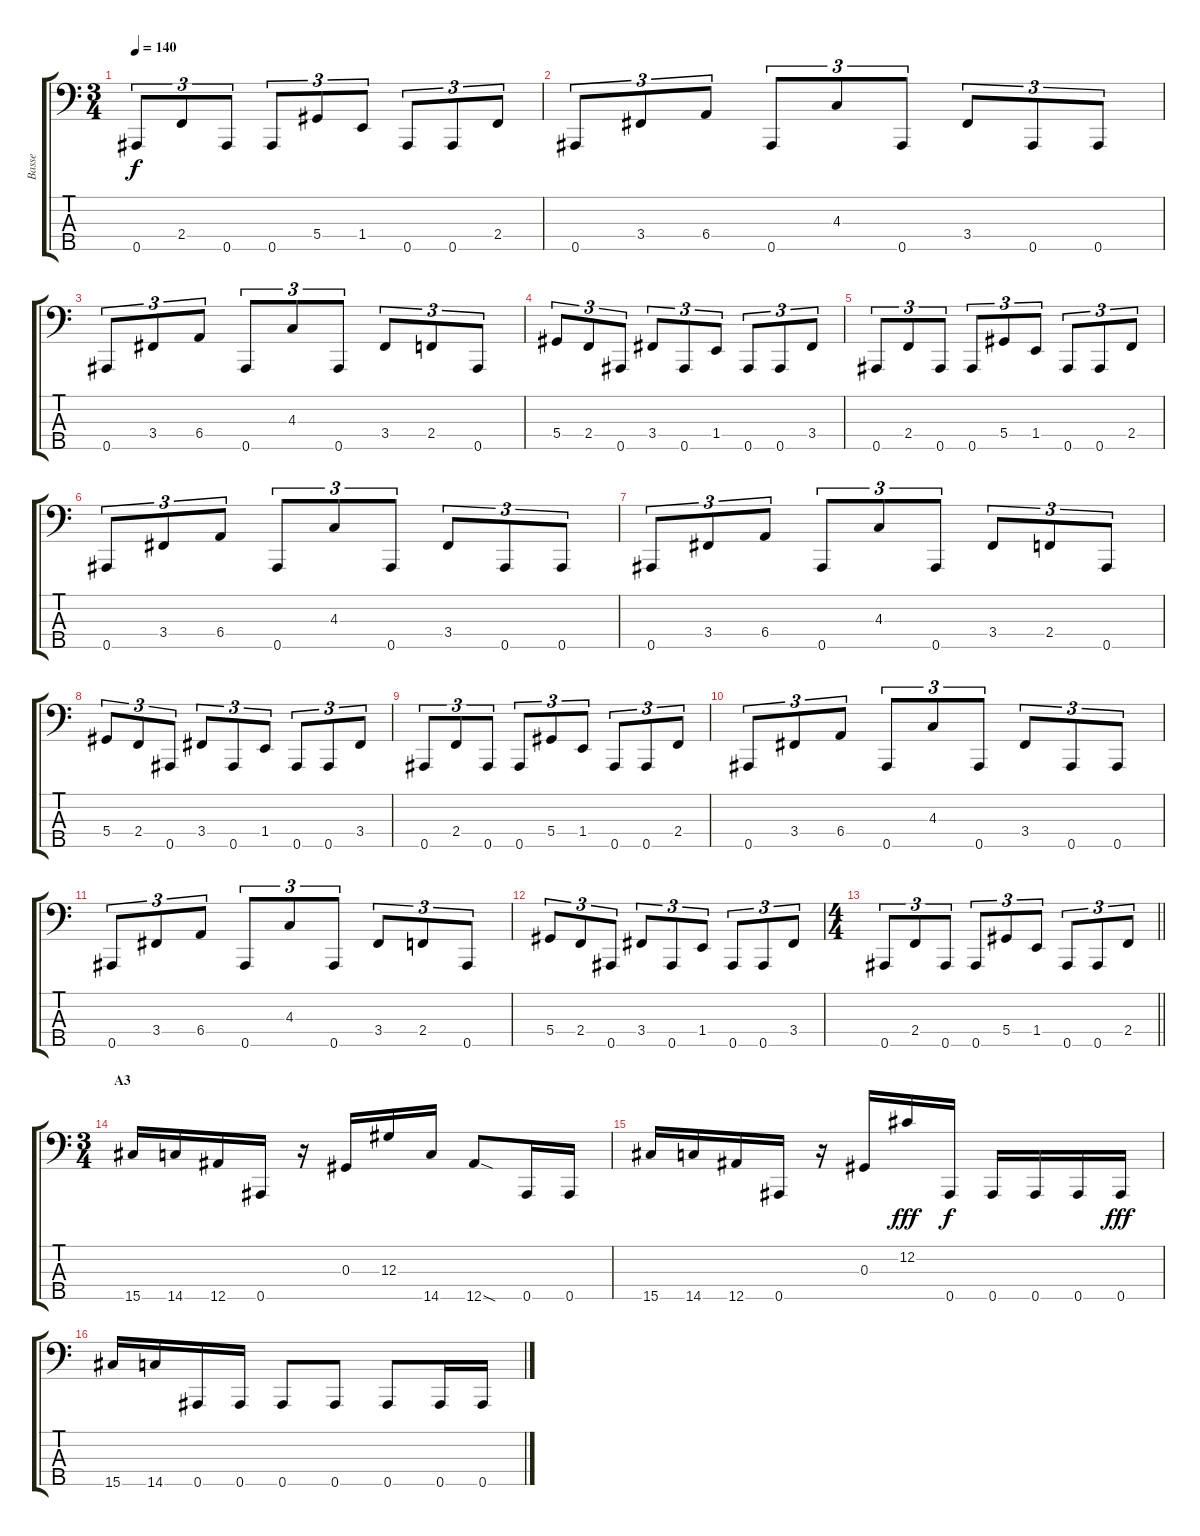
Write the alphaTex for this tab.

\track ("Basse" "Basse") {instrument electricbasspick}
\staff {score tabs}
\tuning (Gb2 Db2 Ab1 Eb1 Bb0) {hide}
\ts (3 4)
\tempo 140
\clef f4
\ks c
0.5.8{tu (3 2) dy f} 2.4.8{tu (3 2)} 0.5.8{tu (3 2)} 0.5.8{tu (3 2)} 5.4.8{tu (3 2)} 1.4.8{tu (3 2)} 0.5.8{tu (3 2)} 0.5.8{tu (3 2)} 2.4.8{tu (3 2)} |
0.5.8{tu (3 2)} 3.4.8{tu (3 2)} 6.4.8{tu (3 2)} 0.5.8{tu (3 2)} 4.3.8{tu (3 2)} 0.5.8{tu (3 2)} 3.4.8{tu (3 2)} 0.5.8{tu (3 2)} 0.5.8{tu (3 2)} |
0.5.8{tu (3 2)} 3.4.8{tu (3 2)} 6.4.8{tu (3 2)} 0.5.8{tu (3 2)} 4.3.8{tu (3 2)} 0.5.8{tu (3 2)} 3.4.8{tu (3 2)} 2.4.8{tu (3 2)} 0.5.8{tu (3 2)} |
5.4.8{tu (3 2)} 2.4.8{tu (3 2)} 0.5.8{tu (3 2)} 3.4.8{tu (3 2)} 0.5.8{tu (3 2)} 1.4.8{tu (3 2)} 0.5.8{tu (3 2)} 0.5.8{tu (3 2)} 3.4.8{tu (3 2)} |
0.5.8{tu (3 2)} 2.4.8{tu (3 2)} 0.5.8{tu (3 2)} 0.5.8{tu (3 2)} 5.4.8{tu (3 2)} 1.4.8{tu (3 2)} 0.5.8{tu (3 2)} 0.5.8{tu (3 2)} 2.4.8{tu (3 2)} |
0.5.8{tu (3 2)} 3.4.8{tu (3 2)} 6.4.8{tu (3 2)} 0.5.8{tu (3 2)} 4.3.8{tu (3 2)} 0.5.8{tu (3 2)} 3.4.8{tu (3 2)} 0.5.8{tu (3 2)} 0.5.8{tu (3 2)} |
0.5.8{tu (3 2)} 3.4.8{tu (3 2)} 6.4.8{tu (3 2)} 0.5.8{tu (3 2)} 4.3.8{tu (3 2)} 0.5.8{tu (3 2)} 3.4.8{tu (3 2)} 2.4.8{tu (3 2)} 0.5.8{tu (3 2)} |
5.4.8{tu (3 2)} 2.4.8{tu (3 2)} 0.5.8{tu (3 2)} 3.4.8{tu (3 2)} 0.5.8{tu (3 2)} 1.4.8{tu (3 2)} 0.5.8{tu (3 2)} 0.5.8{tu (3 2)} 3.4.8{tu (3 2)} |
0.5.8{tu (3 2)} 2.4.8{tu (3 2)} 0.5.8{tu (3 2)} 0.5.8{tu (3 2)} 5.4.8{tu (3 2)} 1.4.8{tu (3 2)} 0.5.8{tu (3 2)} 0.5.8{tu (3 2)} 2.4.8{tu (3 2)} |
0.5.8{tu (3 2)} 3.4.8{tu (3 2)} 6.4.8{tu (3 2)} 0.5.8{tu (3 2)} 4.3.8{tu (3 2)} 0.5.8{tu (3 2)} 3.4.8{tu (3 2)} 0.5.8{tu (3 2)} 0.5.8{tu (3 2)} |
0.5.8{tu (3 2)} 3.4.8{tu (3 2)} 6.4.8{tu (3 2)} 0.5.8{tu (3 2)} 4.3.8{tu (3 2)} 0.5.8{tu (3 2)} 3.4.8{tu (3 2)} 2.4.8{tu (3 2)} 0.5.8{tu (3 2)} |
5.4.8{tu (3 2)} 2.4.8{tu (3 2)} 0.5.8{tu (3 2)} 3.4.8{tu (3 2)} 0.5.8{tu (3 2)} 1.4.8{tu (3 2)} 0.5.8{tu (3 2)} 0.5.8{tu (3 2)} 3.4.8{tu (3 2)} |
\ts (4 4)
\barLineRight lightlight
0.5.8{tu (3 2)} 2.4.8{tu (3 2)} 0.5.8{tu (3 2)} 0.5.8{tu (3 2)} 5.4.8{tu (3 2)} 1.4.8{tu (3 2)} 0.5.8{tu (3 2)} 0.5.8{tu (3 2)} 2.4.8{tu (3 2)} |
\ts (3 4)
\section ("" "A3")
15.5.16 14.5.16 12.5.16 0.5.16 r.16 0.3.16 12.3.16 14.5.16 12.5{sod}.8 0.5.16 0.5.16 |
15.5.16 14.5.16 12.5.16 0.5.16 r.16 0.3.16 12.2.16{dy fff} 0.5.16{dy f} 0.5.16 0.5.16 0.5.16 0.5.16{dy fff} |
15.5.16 14.5.16 0.5.16 0.5.16 0.5.8 0.5.8 0.5.8 0.5.16 0.5.16
